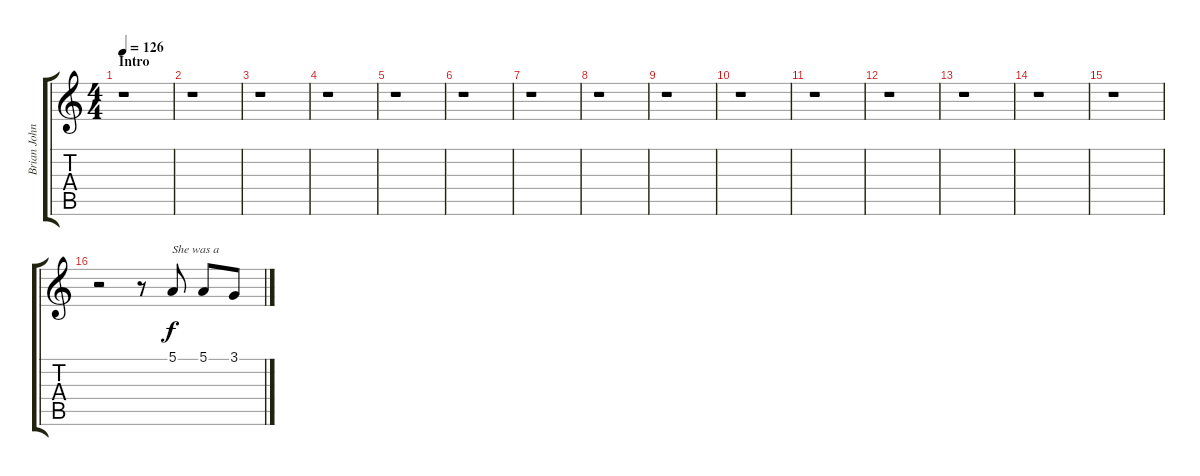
\track ("Brian Johnson (Vocal)" "Brian John") {instrument violin}
\staff {score tabs}
\tuning (E4 B3 G3 D3 A2 E2) {hide}
\ts (4 4)
\section ("" "Intro")
\tempo 126
\clef g2
\ks c
r.1{dy f instrument violin} |
r.1 |
r.1 |
r.1 |
r.1 |
r.1 |
r.1 |
r.1 |
r.1 |
r.1 |
r.1 |
r.1 |
r.1 |
r.1 |
r.1 |
r.2 r.8 5.1.8{txt "She was a"} 5.1.8 3.1.8
